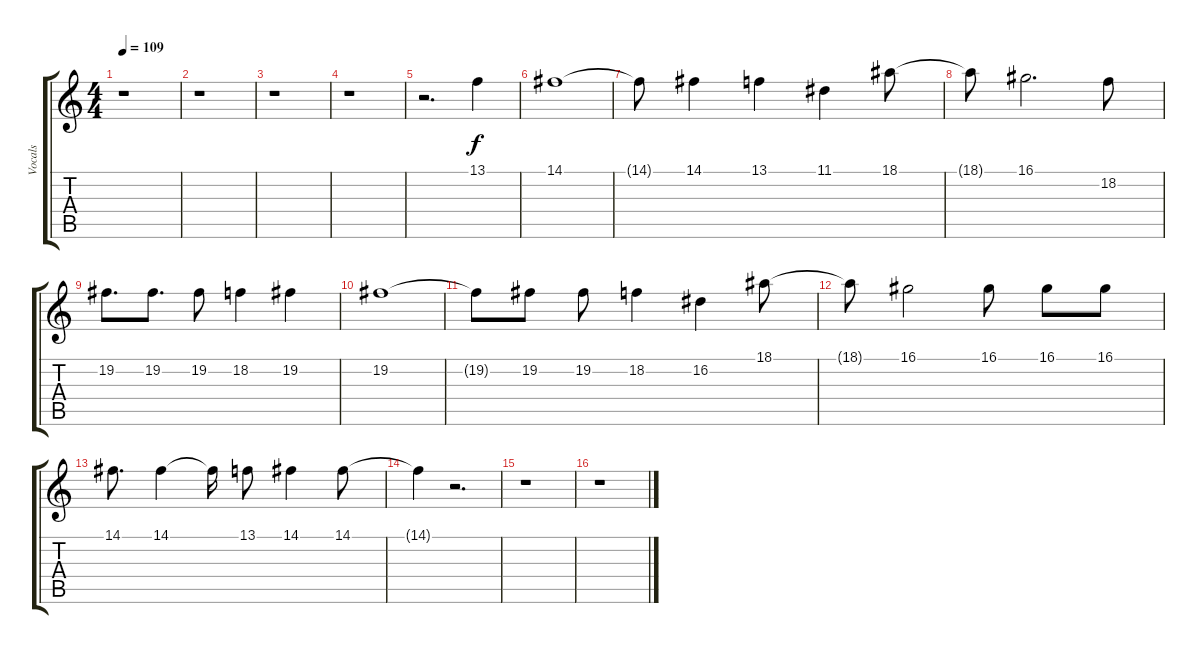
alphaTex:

\track ("Vocals" "Vocals") {instrument lead8bassandlead}
\staff {score tabs}
\tuning (E4 B3 G3 D3 A2 E2) {hide}
\ts (4 4)
\tempo 109
\clef g2
\ks c
r.1{dy f} |
r.1 |
r.1 |
r.1 |
r.2{d} 13.1.4 |
14.1.1 |
14.1{t}.8 14.1.4 13.1.4 11.1.4 18.1.8 |
18.1{t}.8 16.1.2{d} 18.2.8 |
19.2.8{d} 19.2.8{d} 19.2.8 18.2.4 19.2.4 |
19.2.1 |
19.2{t}.8 19.2.8 19.2.8 18.2.4 16.2.4 18.1.8 |
18.1{t}.8 16.1.2 16.1.8 16.1.8 16.1.8 |
14.1.8{d} 14.1.4 14.1{t}.16 13.1.8 14.1.4 14.1.8 |
14.1{t}.4 r.2{d} |
r.1 |
r.1
